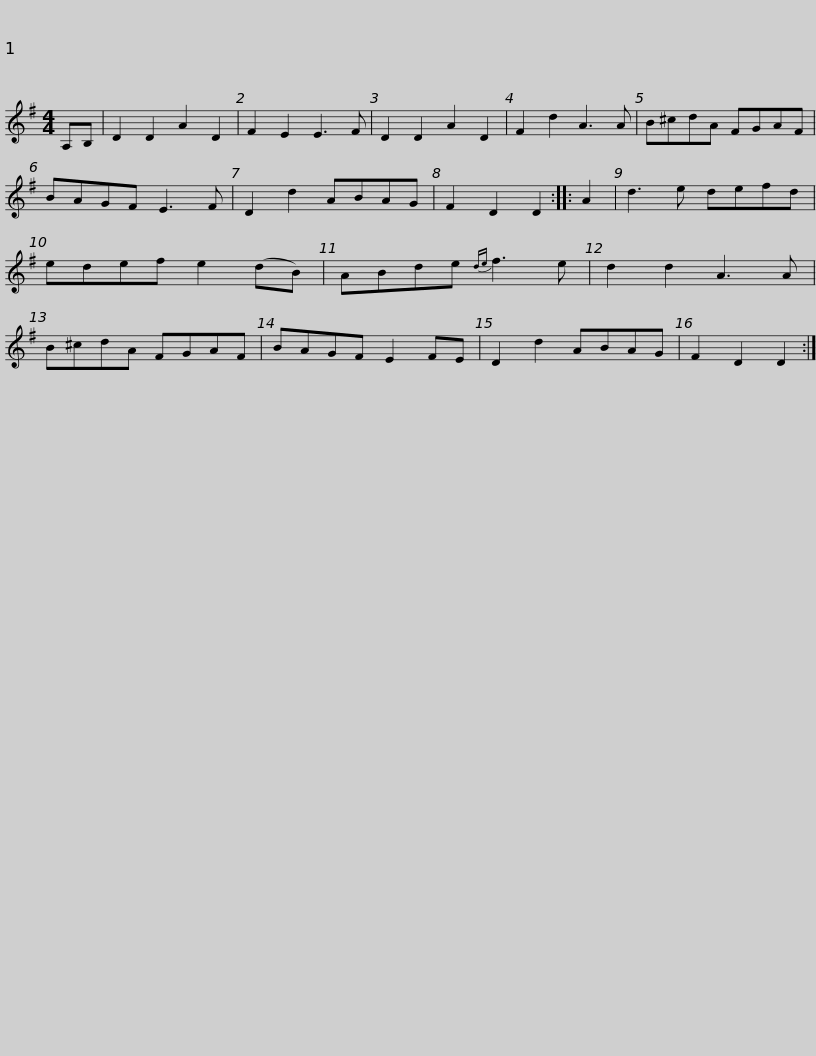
X:1
L:1/8
M:4/4
I:linebreak $
K:G
V:1 treble
V:1
 A,B, | D2 D2 A2 D2 | F2 E2 E3 F | D2 D2 A2 D2 | F2 d2 A3 A | %5
 B^cdA FGAF | BAGF E3 F | D2 d2 ABAG |$ F2 D2 D2 :: A2 | %10
 d3 e defd | edef e2 (dB) | ABde{de} f3 e | d2 d2 A3 A | B^cdA FGAF |$ %15
 BAGF E2 FE | D2 d2 ABAG | F2 D2 D2 :| %18
